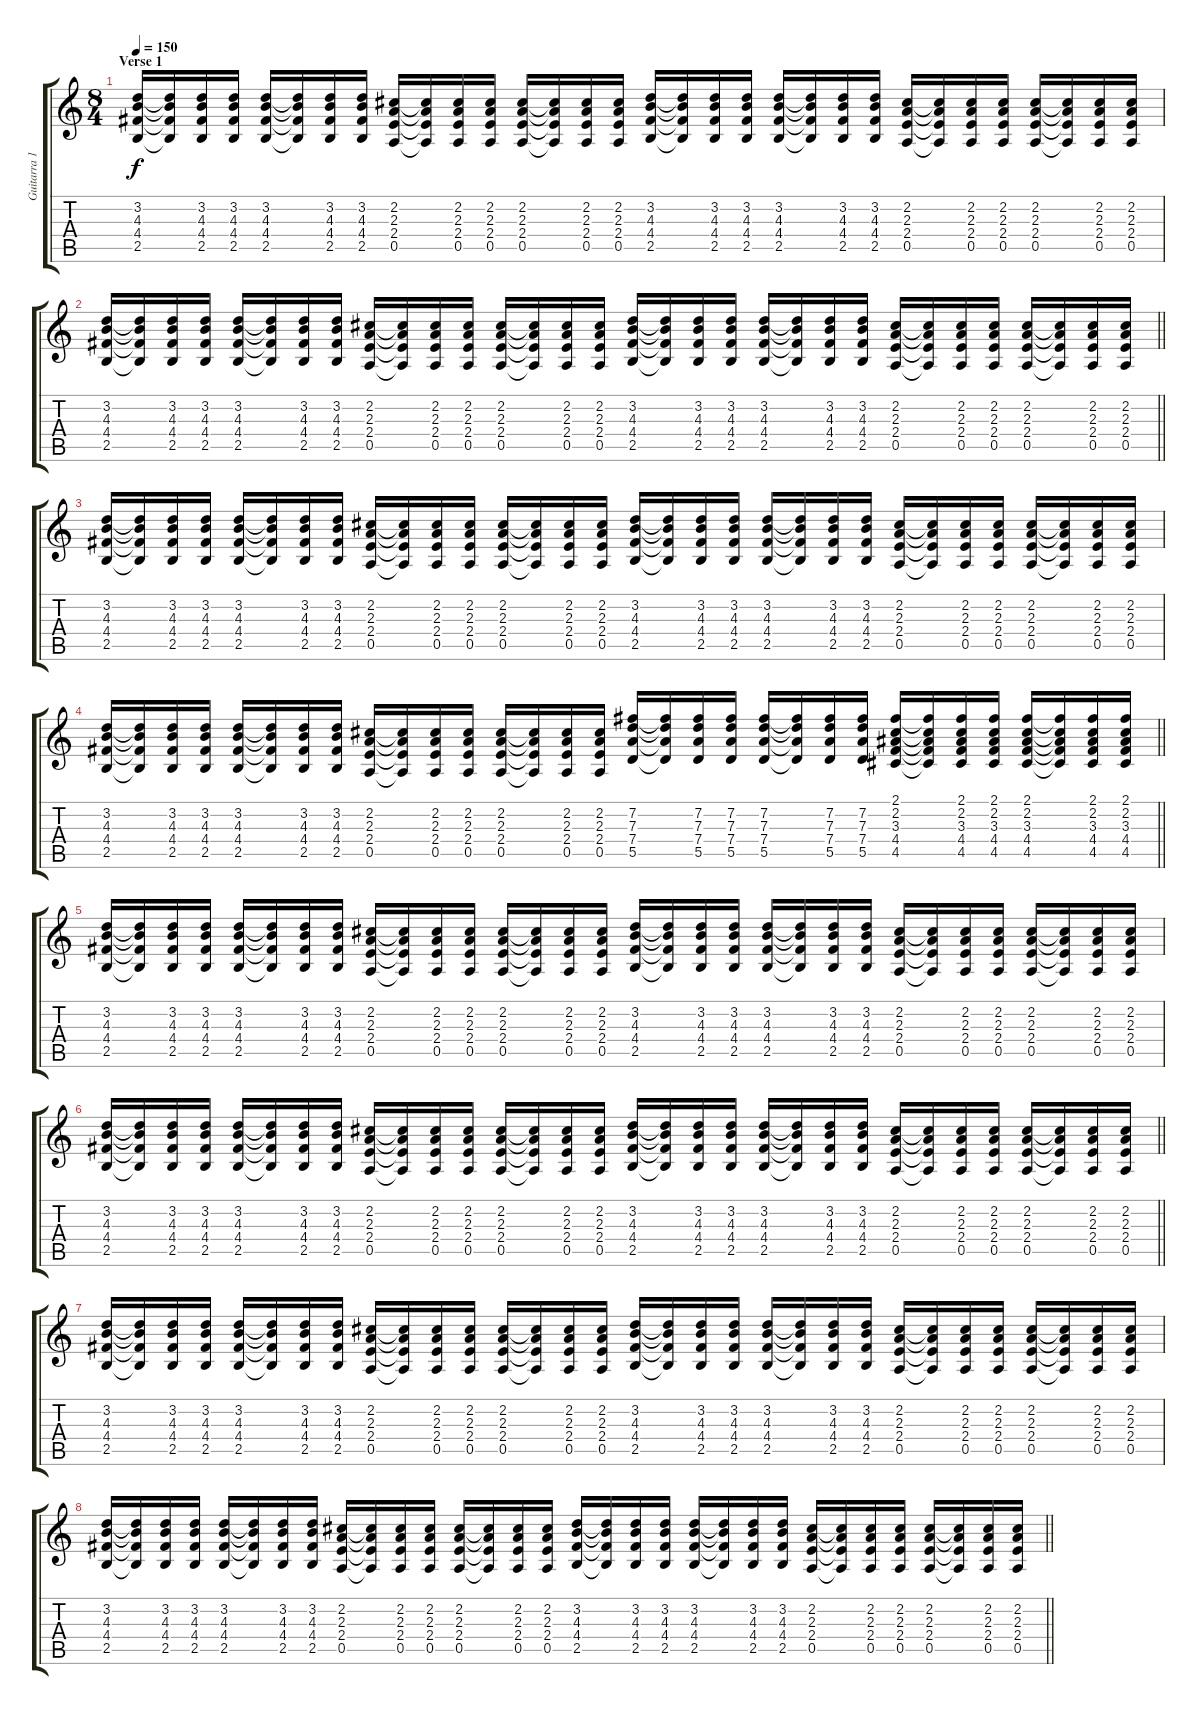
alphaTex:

\track ("Guitarra 1" "Guitarra 1") {instrument acousticguitarsteel}
\staff {score tabs}
\tuning (E4 B3 G3 D3 A2 E2) {hide}
\ts (8 4)
\section ("" "Verse 1")
\tempo 150
\clef g2
\ks c
(3.2 4.3 4.4 2.5).16{dy f volume 1} (3.2{t} 4.3{t} 4.4{t} 2.5{t}).16 (3.2 4.3 4.4 2.5).16 (3.2 4.3 4.4 2.5).16 (3.2 4.3 4.4 2.5).16 (3.2{t} 4.3{t} 4.4{t} 2.5{t}).16 (3.2 4.3 4.4 2.5).16 (3.2 4.3 4.4 2.5).16 (2.2 2.3 2.4 0.5).16 (2.2{t} 2.3{t} 2.4{t} 0.5{t}).16 (2.2 2.3 2.4 0.5).16 (2.2 2.3 2.4 0.5).16 (2.2 2.3 2.4 0.5).16 (2.2{t} 2.3{t} 2.4{t} 0.5{t}).16 (2.2 2.3 2.4 0.5).16 (2.2 2.3 2.4 0.5).16 (3.2 4.3 4.4 2.5).16 (3.2{t} 4.3{t} 4.4{t} 2.5{t}).16 (3.2 4.3 4.4 2.5).16 (3.2 4.3 4.4 2.5).16 (3.2 4.3 4.4 2.5).16 (3.2{t} 4.3{t} 4.4{t} 2.5{t}).16 (3.2 4.3 4.4 2.5).16 (3.2 4.3 4.4 2.5).16 (2.2 2.3 2.4 0.5).16 (2.2{t} 2.3{t} 2.4{t} 0.5{t}).16 (2.2 2.3 2.4 0.5).16 (2.2 2.3 2.4 0.5).16 (2.2 2.3 2.4 0.5).16 (2.2{t} 2.3{t} 2.4{t} 0.5{t}).16 (2.2 2.3 2.4 0.5).16 (2.2 2.3 2.4 0.5).16 |
\barLineRight lightlight
(3.2 4.3 4.4 2.5).16 (3.2{t} 4.3{t} 4.4{t} 2.5{t}).16 (3.2 4.3 4.4 2.5).16 (3.2 4.3 4.4 2.5).16 (3.2 4.3 4.4 2.5).16 (3.2{t} 4.3{t} 4.4{t} 2.5{t}).16 (3.2 4.3 4.4 2.5).16 (3.2 4.3 4.4 2.5).16 (2.2 2.3 2.4 0.5).16 (2.2{t} 2.3{t} 2.4{t} 0.5{t}).16 (2.2 2.3 2.4 0.5).16 (2.2 2.3 2.4 0.5).16 (2.2 2.3 2.4 0.5).16 (2.2{t} 2.3{t} 2.4{t} 0.5{t}).16 (2.2 2.3 2.4 0.5).16 (2.2 2.3 2.4 0.5).16 (3.2 4.3 4.4 2.5).16 (3.2{t} 4.3{t} 4.4{t} 2.5{t}).16 (3.2 4.3 4.4 2.5).16 (3.2 4.3 4.4 2.5).16 (3.2 4.3 4.4 2.5).16 (3.2{t} 4.3{t} 4.4{t} 2.5{t}).16 (3.2 4.3 4.4 2.5).16 (3.2 4.3 4.4 2.5).16 (2.2 2.3 2.4 0.5).16 (2.2{t} 2.3{t} 2.4{t} 0.5{t}).16 (2.2 2.3 2.4 0.5).16 (2.2 2.3 2.4 0.5).16 (2.2 2.3 2.4 0.5).16 (2.2{t} 2.3{t} 2.4{t} 0.5{t}).16 (2.2 2.3 2.4 0.5).16 (2.2 2.3 2.4 0.5).16 |
(3.2 4.3 4.4 2.5).16{volume 1} (3.2{t} 4.3{t} 4.4{t} 2.5{t}).16 (3.2 4.3 4.4 2.5).16 (3.2 4.3 4.4 2.5).16 (3.2 4.3 4.4 2.5).16 (3.2{t} 4.3{t} 4.4{t} 2.5{t}).16 (3.2 4.3 4.4 2.5).16 (3.2 4.3 4.4 2.5).16 (2.2 2.3 2.4 0.5).16 (2.2{t} 2.3{t} 2.4{t} 0.5{t}).16 (2.2 2.3 2.4 0.5).16 (2.2 2.3 2.4 0.5).16 (2.2 2.3 2.4 0.5).16 (2.2{t} 2.3{t} 2.4{t} 0.5{t}).16 (2.2 2.3 2.4 0.5).16 (2.2 2.3 2.4 0.5).16 (3.2 4.3 4.4 2.5).16 (3.2{t} 4.3{t} 4.4{t} 2.5{t}).16 (3.2 4.3 4.4 2.5).16 (3.2 4.3 4.4 2.5).16 (3.2 4.3 4.4 2.5).16 (3.2{t} 4.3{t} 4.4{t} 2.5{t}).16 (3.2 4.3 4.4 2.5).16 (3.2 4.3 4.4 2.5).16 (2.2 2.3 2.4 0.5).16 (2.2{t} 2.3{t} 2.4{t} 0.5{t}).16 (2.2 2.3 2.4 0.5).16 (2.2 2.3 2.4 0.5).16 (2.2 2.3 2.4 0.5).16 (2.2{t} 2.3{t} 2.4{t} 0.5{t}).16 (2.2 2.3 2.4 0.5).16 (2.2 2.3 2.4 0.5).16 |
\barLineRight lightlight
(3.2 4.3 4.4 2.5).16 (3.2{t} 4.3{t} 4.4{t} 2.5{t}).16 (3.2 4.3 4.4 2.5).16 (3.2 4.3 4.4 2.5).16 (3.2 4.3 4.4 2.5).16 (3.2{t} 4.3{t} 4.4{t} 2.5{t}).16 (3.2 4.3 4.4 2.5).16 (3.2 4.3 4.4 2.5).16 (2.2 2.3 2.4 0.5).16 (2.2{t} 2.3{t} 2.4{t} 0.5{t}).16 (2.2 2.3 2.4 0.5).16 (2.2 2.3 2.4 0.5).16 (2.2 2.3 2.4 0.5).16 (2.2{t} 2.3{t} 2.4{t} 0.5{t}).16 (2.2 2.3 2.4 0.5).16 (2.2 2.3 2.4 0.5).16 (7.2 7.3 7.4 5.5).16 (7.2{t} 7.3{t} 7.4{t} 5.5{t}).16 (7.2 7.3 7.4 5.5).16 (7.2 7.3 7.4 5.5).16 (7.2 7.3 7.4 5.5).16 (7.2{t} 7.3{t} 7.4{t} 5.5{t}).16 (7.2 7.3 7.4 5.5).16 (7.2 7.3 7.4 5.5).16 (2.1 2.2 3.3 4.4 4.5).16 (2.1{t} 2.2{t} 3.3{t} 4.4{t} 4.5{t}).16 (2.1 2.2 3.3 4.4 4.5).16 (2.1 2.2 3.3 4.4 4.5).16 (2.1 2.2 3.3 4.4 4.5).16 (2.1{t} 2.2{t} 3.3{t} 4.4{t} 4.5{t}).16 (2.1 2.2 3.3 4.4 4.5).16 (2.1 2.2 3.3 4.4 4.5).16 |
(3.2 4.3 4.4 2.5).16{volume 1} (3.2{t} 4.3{t} 4.4{t} 2.5{t}).16 (3.2 4.3 4.4 2.5).16 (3.2 4.3 4.4 2.5).16 (3.2 4.3 4.4 2.5).16 (3.2{t} 4.3{t} 4.4{t} 2.5{t}).16 (3.2 4.3 4.4 2.5).16 (3.2 4.3 4.4 2.5).16 (2.2 2.3 2.4 0.5).16 (2.2{t} 2.3{t} 2.4{t} 0.5{t}).16 (2.2 2.3 2.4 0.5).16 (2.2 2.3 2.4 0.5).16 (2.2 2.3 2.4 0.5).16 (2.2{t} 2.3{t} 2.4{t} 0.5{t}).16 (2.2 2.3 2.4 0.5).16 (2.2 2.3 2.4 0.5).16 (3.2 4.3 4.4 2.5).16 (3.2{t} 4.3{t} 4.4{t} 2.5{t}).16 (3.2 4.3 4.4 2.5).16 (3.2 4.3 4.4 2.5).16 (3.2 4.3 4.4 2.5).16 (3.2{t} 4.3{t} 4.4{t} 2.5{t}).16 (3.2 4.3 4.4 2.5).16 (3.2 4.3 4.4 2.5).16 (2.2 2.3 2.4 0.5).16 (2.2{t} 2.3{t} 2.4{t} 0.5{t}).16 (2.2 2.3 2.4 0.5).16 (2.2 2.3 2.4 0.5).16 (2.2 2.3 2.4 0.5).16 (2.2{t} 2.3{t} 2.4{t} 0.5{t}).16 (2.2 2.3 2.4 0.5).16 (2.2 2.3 2.4 0.5).16 |
\barLineRight lightlight
(3.2 4.3 4.4 2.5).16 (3.2{t} 4.3{t} 4.4{t} 2.5{t}).16 (3.2 4.3 4.4 2.5).16 (3.2 4.3 4.4 2.5).16 (3.2 4.3 4.4 2.5).16 (3.2{t} 4.3{t} 4.4{t} 2.5{t}).16 (3.2 4.3 4.4 2.5).16 (3.2 4.3 4.4 2.5).16 (2.2 2.3 2.4 0.5).16 (2.2{t} 2.3{t} 2.4{t} 0.5{t}).16 (2.2 2.3 2.4 0.5).16 (2.2 2.3 2.4 0.5).16 (2.2 2.3 2.4 0.5).16 (2.2{t} 2.3{t} 2.4{t} 0.5{t}).16 (2.2 2.3 2.4 0.5).16 (2.2 2.3 2.4 0.5).16 (3.2 4.3 4.4 2.5).16 (3.2{t} 4.3{t} 4.4{t} 2.5{t}).16 (3.2 4.3 4.4 2.5).16 (3.2 4.3 4.4 2.5).16 (3.2 4.3 4.4 2.5).16 (3.2{t} 4.3{t} 4.4{t} 2.5{t}).16 (3.2 4.3 4.4 2.5).16 (3.2 4.3 4.4 2.5).16 (2.2 2.3 2.4 0.5).16 (2.2{t} 2.3{t} 2.4{t} 0.5{t}).16 (2.2 2.3 2.4 0.5).16 (2.2 2.3 2.4 0.5).16 (2.2 2.3 2.4 0.5).16 (2.2{t} 2.3{t} 2.4{t} 0.5{t}).16 (2.2 2.3 2.4 0.5).16 (2.2 2.3 2.4 0.5).16 |
(3.2 4.3 4.4 2.5).16{volume 1} (3.2{t} 4.3{t} 4.4{t} 2.5{t}).16 (3.2 4.3 4.4 2.5).16 (3.2 4.3 4.4 2.5).16 (3.2 4.3 4.4 2.5).16 (3.2{t} 4.3{t} 4.4{t} 2.5{t}).16 (3.2 4.3 4.4 2.5).16 (3.2 4.3 4.4 2.5).16 (2.2 2.3 2.4 0.5).16 (2.2{t} 2.3{t} 2.4{t} 0.5{t}).16 (2.2 2.3 2.4 0.5).16 (2.2 2.3 2.4 0.5).16 (2.2 2.3 2.4 0.5).16 (2.2{t} 2.3{t} 2.4{t} 0.5{t}).16 (2.2 2.3 2.4 0.5).16 (2.2 2.3 2.4 0.5).16 (3.2 4.3 4.4 2.5).16 (3.2{t} 4.3{t} 4.4{t} 2.5{t}).16 (3.2 4.3 4.4 2.5).16 (3.2 4.3 4.4 2.5).16 (3.2 4.3 4.4 2.5).16 (3.2{t} 4.3{t} 4.4{t} 2.5{t}).16 (3.2 4.3 4.4 2.5).16 (3.2 4.3 4.4 2.5).16 (2.2 2.3 2.4 0.5).16 (2.2{t} 2.3{t} 2.4{t} 0.5{t}).16 (2.2 2.3 2.4 0.5).16 (2.2 2.3 2.4 0.5).16 (2.2 2.3 2.4 0.5).16 (2.2{t} 2.3{t} 2.4{t} 0.5{t}).16 (2.2 2.3 2.4 0.5).16 (2.2 2.3 2.4 0.5).16 |
\barLineRight lightlight
(3.2 4.3 4.4 2.5).16 (3.2{t} 4.3{t} 4.4{t} 2.5{t}).16 (3.2 4.3 4.4 2.5).16 (3.2 4.3 4.4 2.5).16 (3.2 4.3 4.4 2.5).16 (3.2{t} 4.3{t} 4.4{t} 2.5{t}).16 (3.2 4.3 4.4 2.5).16 (3.2 4.3 4.4 2.5).16 (2.2 2.3 2.4 0.5).16 (2.2{t} 2.3{t} 2.4{t} 0.5{t}).16 (2.2 2.3 2.4 0.5).16 (2.2 2.3 2.4 0.5).16 (2.2 2.3 2.4 0.5).16 (2.2{t} 2.3{t} 2.4{t} 0.5{t}).16 (2.2 2.3 2.4 0.5).16 (2.2 2.3 2.4 0.5).16 (3.2 4.3 4.4 2.5).16 (3.2{t} 4.3{t} 4.4{t} 2.5{t}).16 (3.2 4.3 4.4 2.5).16 (3.2 4.3 4.4 2.5).16 (3.2 4.3 4.4 2.5).16 (3.2{t} 4.3{t} 4.4{t} 2.5{t}).16 (3.2 4.3 4.4 2.5).16 (3.2 4.3 4.4 2.5).16 (2.2 2.3 2.4 0.5).16 (2.2{t} 2.3{t} 2.4{t} 0.5{t}).16 (2.2 2.3 2.4 0.5).16 (2.2 2.3 2.4 0.5).16 (2.2 2.3 2.4 0.5).16 (2.2{t} 2.3{t} 2.4{t} 0.5{t}).16 (2.2 2.3 2.4 0.5).16 (2.2 2.3 2.4 0.5).16
